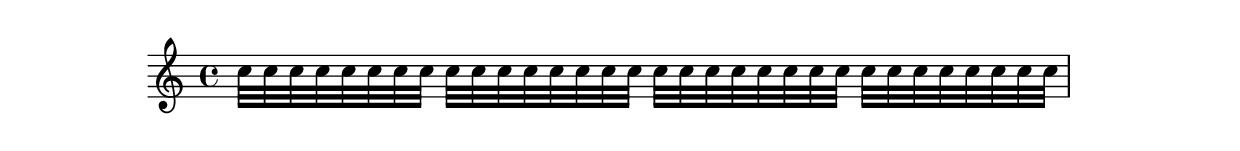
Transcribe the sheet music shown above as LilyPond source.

%% Do not edit this file; it is auto-generated from LSR http://lsr.dsi.unimi.it
%% This file is in the public domain.
\version "2.11.62"

\header {
  lsrtags = "rhythms"

  texidoces = "
Las barras de semicorcheas (o notas más breves) seguidas no se
subdividen de forma predeterminada.  Esto es: las tres (o más)
barras se prolongan, sin dividirse, sobre grupos completos de
notas.  Este comportamiento se puede modificar para que las barras
se subdividan en subgrupos mediante el establecimiento de la
propiedad @code{subdivideBeams}.  Cuando está establecida, las
diversas barras se subdividen a intervalos definidos por el valor
actual de la longitud del pulso @code{beatLength} reduciendo las
barras múltiples a una sola entre los subgrupos.  Observe que el
valor predeterminado de @code{beatLength} es de una negra si no
está establecido explícitamente.  Se debe establecer al valor de
una fracción que da la duración el subgrupo de barras utilizando
la función @code{make-moment}, como se muestra aquí:

"
  doctitlees = "Subdivisión de las barras de semicorchea"

  texidoc = "
The beams of consecutive 16th (or shorter) notes are, by default, not
sub-divided.  That is, the three (or more) beams stretch unbroken over
entire groups of notes.  This behavior can be modified to sub-divide
the beams into sub-groups by setting the property
@code{subdivideBeams}. When set, multiple beams will be sub-divided at
intervals defined by the current value of @code{beatLength} by reducing
the multiple beams to just one beam between the sub-groups. Note that
@code{beatLength} defaults to a quarter note if not set explicitly.  It
must be set to a fraction giving the duration of the beam sub-group
using the @code{make-moment} function, as shown here:



"
  doctitle = "Sub-dividing beams"
} % begin verbatim

\relative c'' {
  c32[ c c c c c c c]
  \set subdivideBeams = ##t
  c32[ c c c c c c c]

  % Set beam sub-group length to an eighth note
  \set beatLength = #(ly:make-moment 1 8)
  c32[ c c c c c c c]

  % Set beam sub-group length to a sixteenth note
  \set beatLength = #(ly:make-moment 1 16)
  c32[ c c c c c c c]
}
